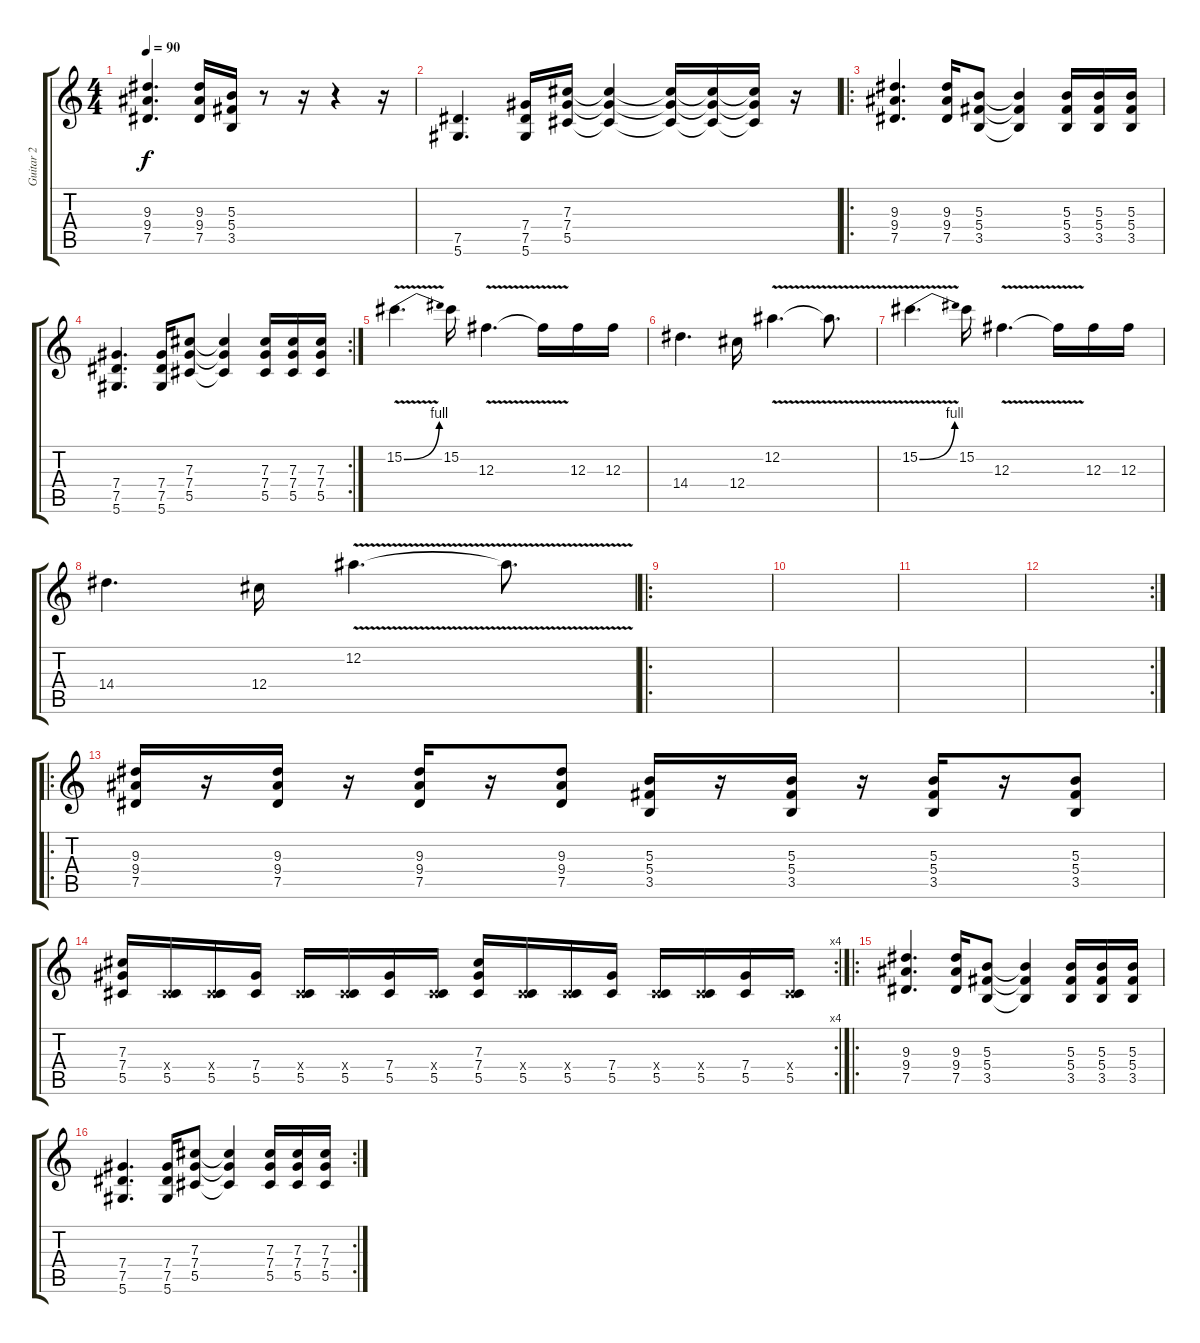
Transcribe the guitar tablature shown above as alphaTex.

\track ("Guitar 2" "Guitar 2") {instrument overdrivenguitar}
\staff {score tabs}
\tuning (Eb4 Bb3 Gb3 Db3 Ab2 Eb2) {hide}
\ts (4 4)
\tempo 90
\clef g2
\ks c
(9.3 9.4 7.5).4{d dy f instrument overdrivenguitar} (9.3 9.4 7.5).16 (5.3 5.4 3.5).16 r.8 r.16 r.4 r.16 |
(7.5 5.6).4{d} (7.4 7.5 5.6).16 (7.3 7.4 5.5).16 (7.3{t} 7.4{t} 5.5{t}).4 (7.3{t} 7.4{t} 5.5{t}).16 (7.3{t} 7.4{t} 5.5{t}).16 (7.3{t} 7.4{t} 5.5{t}).16 r.16 |
\ro
(9.3 9.4 7.5).4{d} (9.3 9.4 7.5).16 (5.3 5.4 3.5).8 (5.3{t} 5.4{t} 3.5{t}).4 (5.3 5.4 3.5).16 (5.3 5.4 3.5).16 (5.3 5.4 3.5).16 |
\rc 2
(7.4 7.5 5.6).4{d} (7.4 7.5 5.6).16 (7.3 7.4 5.5).8 (7.3{t} 7.4{t} 5.5{t}).4 (7.3 7.4 5.5).16 (7.3 7.4 5.5).16 (7.3 7.4 5.5).16 |
15.2{be (bend 0 0 60 4) v}.4{d} 15.2.16 12.3{v}.4{d} 12.3{t}.16 12.3.16 12.3.16 |
14.4.4{d} 12.4.16 12.2{v}.4{d} 12.2{t}.8{d} |
15.2{be (bend 0 0 60 4) v}.4{d} 15.2.16 12.3{v}.4{d} 12.3{t}.16 12.3.16 12.3.16 |
14.4.4{d} 12.4.16 12.2{v}.4{d} 12.2{t}.8{d} |
\ro
|
|
|
\rc 2
|
\ro
(9.3 9.4 7.5).16 r.16 (9.3 9.4 7.5).16 r.16 (9.3 9.4 7.5).16 r.16 (9.3 9.4 7.5).8 (5.3 5.4 3.5).16 r.16 (5.3 5.4 3.5).16 r.16 (5.3 5.4 3.5).16 r.16 (5.3 5.4 3.5).8 |
\rc 4
(7.3 7.4 5.5).16 (0.4{x} 5.5).16 (0.4{x} 5.5).16 (7.4 5.5).16 (0.4{x} 5.5).16 (0.4{x} 5.5).16 (7.4 5.5).16 (0.4{x} 5.5).16 (7.3 7.4 5.5).16 (0.4{x} 5.5).16 (0.4{x} 5.5).16 (7.4 5.5).16 (0.4{x} 5.5).16 (0.4{x} 5.5).16 (7.4 5.5).16 (0.4{x} 5.5).16 |
\ro
(9.3 9.4 7.5).4{d} (9.3 9.4 7.5).16 (5.3 5.4 3.5).8 (5.3{t} 5.4{t} 3.5{t}).4 (5.3 5.4 3.5).16 (5.3 5.4 3.5).16 (5.3 5.4 3.5).16 |
\rc 2
(7.4 7.5 5.6).4{d} (7.4 7.5 5.6).16 (7.3 7.4 5.5).8 (7.3{t} 7.4{t} 5.5{t}).4 (7.3 7.4 5.5).16 (7.3 7.4 5.5).16 (7.3 7.4 5.5).16
